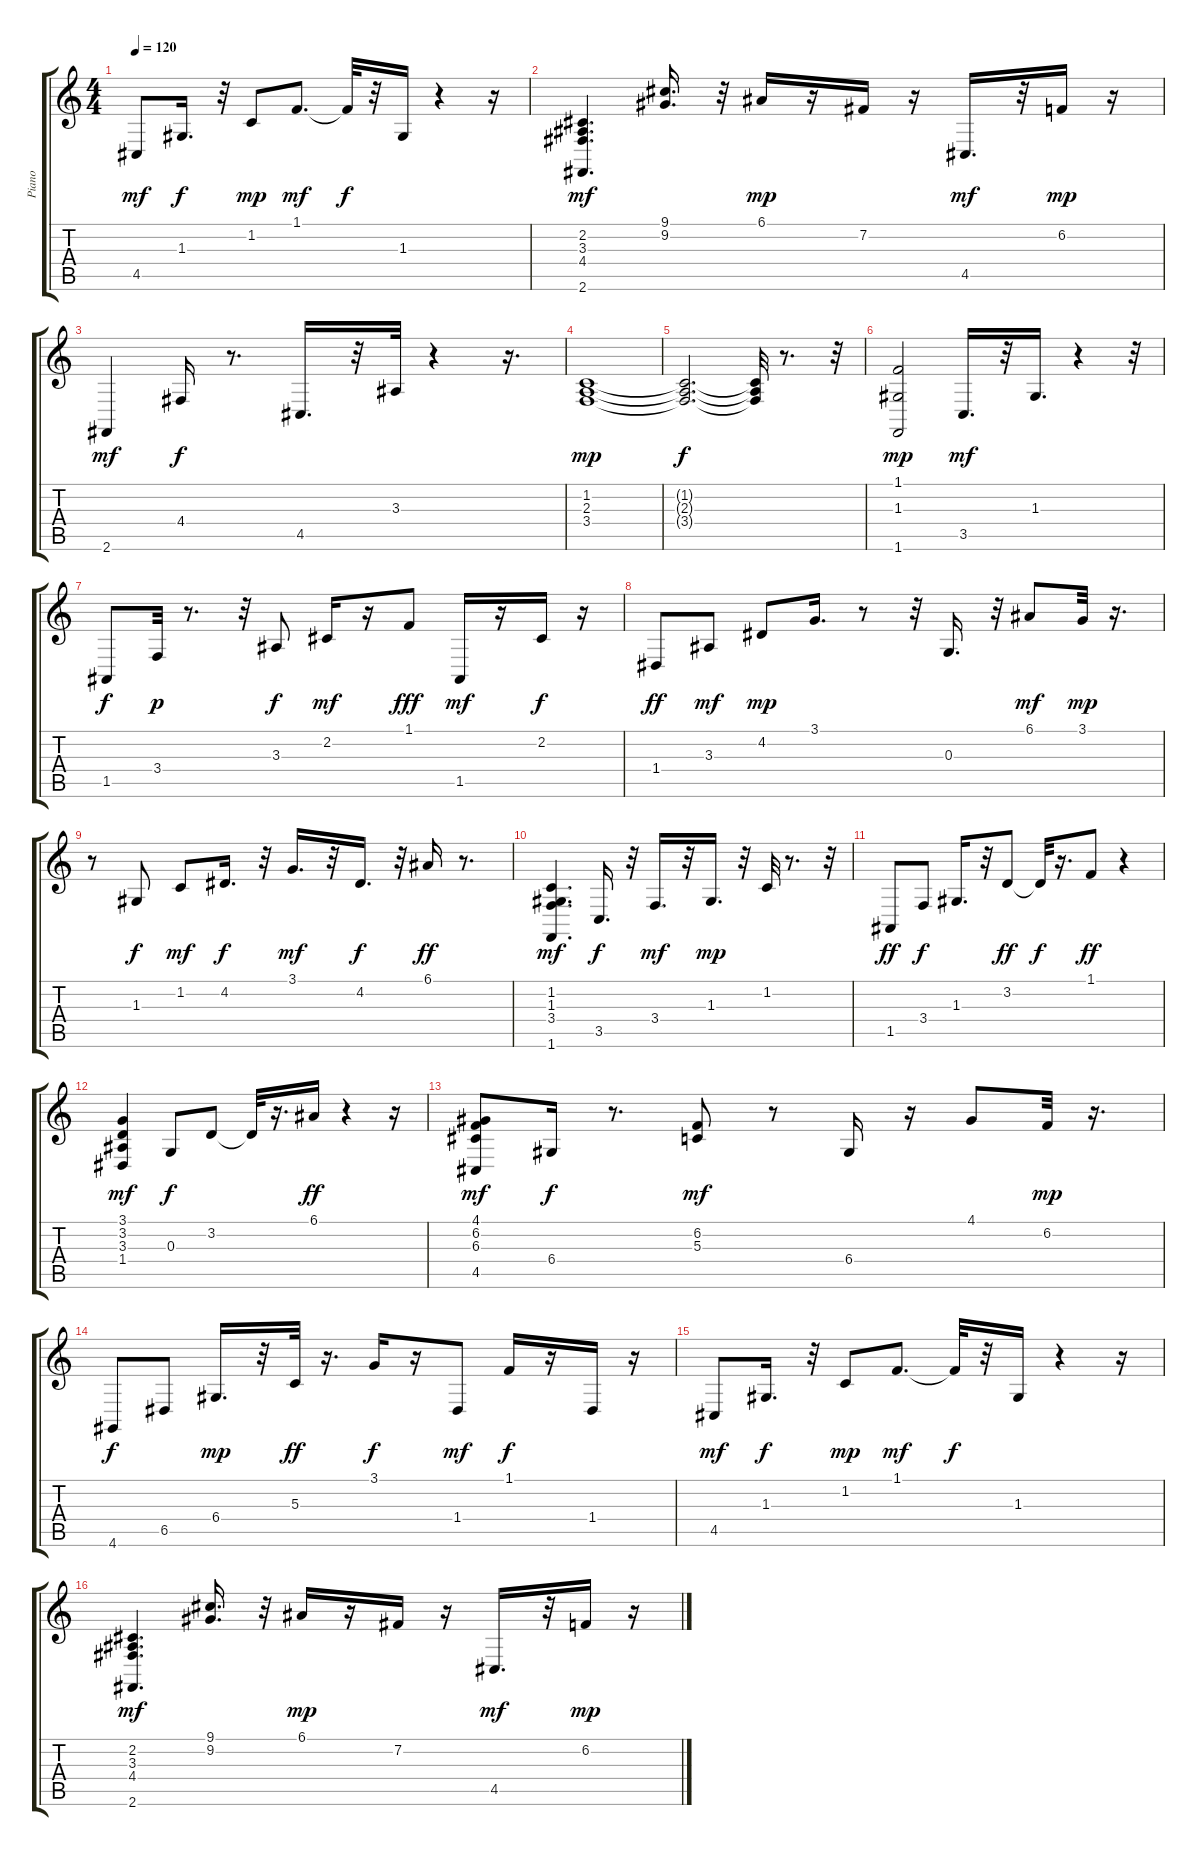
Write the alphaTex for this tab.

\track ("Piano" "Piano") {instrument electricpiano2}
\staff {score tabs}
\tuning (E4 B3 G3 D3 A2 E2) {hide}
\ts (4 4)
\tempo 120
\clef g2
\ks c
4.5.8{dy mf} 1.3.16{d dy f} r.32 1.2.8{dy mp} 1.1.8{d dy mf} 1.1{t}.32{dy f} r.32 1.3.16 r.4 r.16 |
(2.2 3.3 4.4 2.6).4{d dy mf} (9.1 9.2).16{d} r.32 6.1.16{dy mp} r.16 7.2.16 r.16 4.5.16{d dy mf} r.32 6.2.16{dy mp} r.16 |
2.6.4{dy mf} 4.4.16{dy f} r.8{d} 4.5.16{d} r.32 3.3.32 r.4 r.16{d} |
(1.2 2.3 3.4).1{dy mp} |
(1.2{t} 2.3{t} 3.4{t}).2{d dy f} (1.2{t} 2.3{t} 3.4{t}).32 r.8{d} r.32 |
(1.1 1.3 1.6).2{dy mp} 3.5.16{d dy mf} r.32 1.3.16{d} r.4 r.32 |
1.5.8{dy f} 3.4.32{dy p} r.8{d} r.32 3.3.8{dy f} 2.2.16{dy mf} r.16 1.1.8{dy fff} 1.5.16{dy mf} r.16 2.2.16{dy f} r.16 |
1.4.8{dy ff} 3.3.8{dy mf} 4.2.8{dy mp} 3.1.16{d} r.8 r.32 0.3.16{d} r.32 6.1.8{dy mf} 3.1.32{dy mp} r.16{d} |
r.8 1.3.8{dy f} 1.2.8{dy mf} 4.2.16{d dy f} r.32 3.1.16{d dy mf} r.32 4.2.16{d dy f} r.32 6.1.16{dy ff} r.8{d} |
(1.2 1.3 3.4 1.6).4{d dy mf} 3.5.16{d dy f} r.32 3.4.16{d dy mf} r.32 1.3.16{d dy mp} r.32 1.2.32 r.8{d} r.32 |
1.5.8{dy ff} 3.4.8{dy f} 1.3.16{d} r.32 3.2.8{dy ff} 3.2{t}.32{dy f} r.16{d} 1.1.8{dy ff} r.4 |
(3.1 3.2 3.3 1.4).4{dy mf} 0.3.8{dy f} 3.2.8 3.2{t}.32 r.16{d} 6.1.16{dy ff} r.4 r.16 |
(4.1 6.2 6.3 4.5).8{dy mf} 6.4.16{dy f} r.8{d} (6.2 5.3).8{dy mf} r.8 6.4.16 r.16 4.1.8 6.2.32{dy mp} r.16{d} |
4.6.8{dy f} 6.5.8 6.4.16{d dy mp} r.32 5.3.32{dy ff} r.16{d} 3.1.16{dy f} r.16 1.4.8{dy mf} 1.1.16{dy f} r.16 1.4.16 r.16 |
4.5.8{dy mf} 1.3.16{d dy f} r.32 1.2.8{dy mp} 1.1.8{d dy mf} 1.1{t}.32{dy f} r.32 1.3.16 r.4 r.16 |
(2.2 3.3 4.4 2.6).4{d dy mf} (9.1 9.2).16{d} r.32 6.1.16{dy mp} r.16 7.2.16 r.16 4.5.16{d dy mf} r.32 6.2.16{dy mp} r.16
